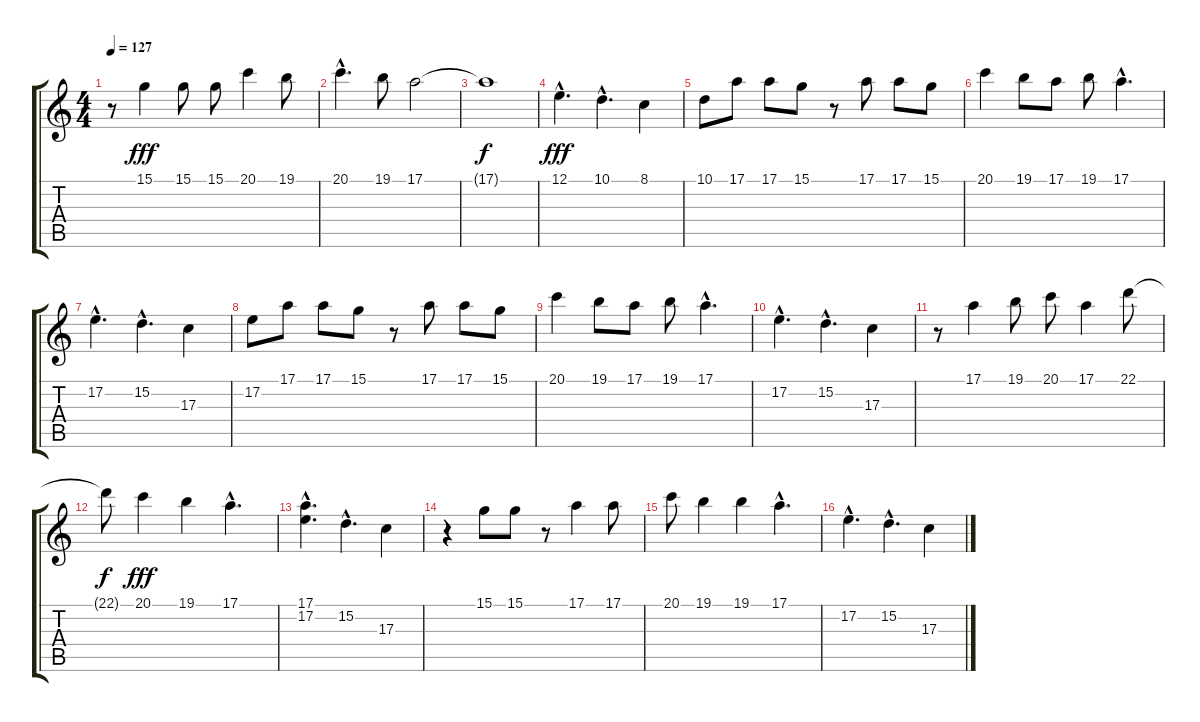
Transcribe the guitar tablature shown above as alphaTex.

\track "" {instrument lead2sawtooth}
\staff {score tabs}
\tuning (E4 B3 G3 D3 A2 E2) {hide}
\ts (4 4)
\tempo 127
\clef g2
\ks c
r.8{dy fff} 15.1.4 15.1.8 15.1.8 20.1.4 19.1.8 |
20.1{hac}.4{d} 19.1.8 17.1.2 |
17.1{t}.1{dy f} |
12.1{hac}.4{d dy fff instrument lead2sawtooth} 10.1{hac}.4{d} 8.1.4 |
10.1.8 17.1.8 17.1.8 15.1.8 r.8 17.1.8 17.1.8 15.1.8 |
20.1.4 19.1.8 17.1.8 19.1.8 17.1{hac}.4{d} |
17.2{hac}.4{d} 15.2{hac}.4{d} 17.3.4 |
17.2.8 17.1.8 17.1.8 15.1.8 r.8 17.1.8 17.1.8 15.1.8 |
20.1.4 19.1.8 17.1.8 19.1.8 17.1{hac}.4{d} |
17.2{hac}.4{d} 15.2{hac}.4{d} 17.3.4 |
r.8 17.1.4 19.1.8 20.1.8 17.1.4 22.1.8 |
22.1{t}.8{dy f} 20.1.4{dy fff} 19.1.4 17.1{hac}.4{d} |
(17.1 17.2{hac}).4{d} 15.2{hac}.4{d} 17.3.4 |
r.4 15.1.8 15.1.8 r.8 17.1.4 17.1.8 |
20.1.8 19.1.4 19.1.4 17.1{hac}.4{d} |
17.2{hac}.4{d} 15.2{hac}.4{d} 17.3.4
